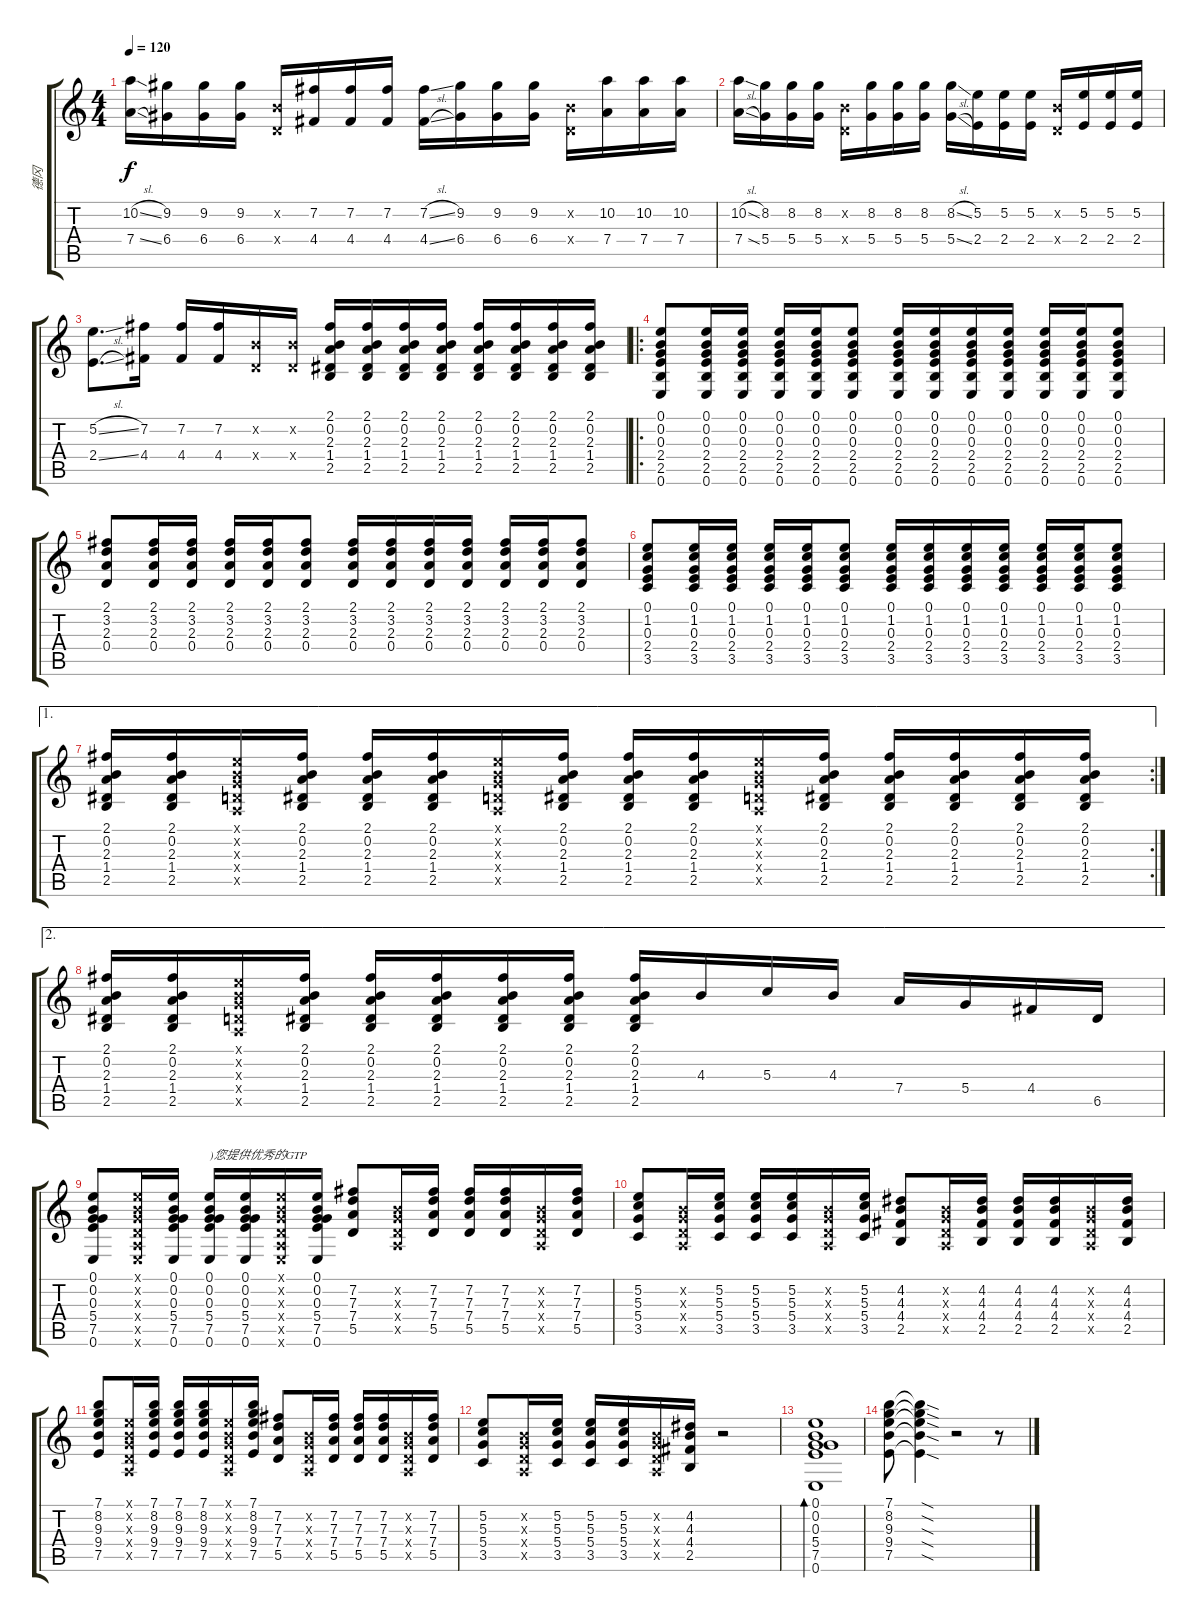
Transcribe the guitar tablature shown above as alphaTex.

\track ("德冈" "德冈") {instrument acousticguitarsteel}
\staff {score tabs}
\tuning (E4 B3 G3 D3 A2 E2) {hide}
\ts (4 4)
\tempo 120
\clef g2
\ks c
(10.2{sl} 7.4{sl}).16{dy f} (9.2 6.4).16 (9.2 6.4).16 (9.2 6.4).16 (0.2{x} 0.4{x}).16 (7.2 4.4).16 (7.2 4.4).16 (7.2 4.4).16 (7.2{sl} 4.4{sl}).16 (9.2 6.4).16 (9.2 6.4).16 (9.2 6.4).16 (0.2{x} 0.4{x}).16 (10.2 7.4).16 (10.2 7.4).16 (10.2 7.4).16 |
(10.2{sl} 7.4{sl}).16 (8.2 5.4).16 (8.2 5.4).16 (8.2 5.4).16 (0.2{x} 0.4{x}).16 (8.2 5.4).16 (8.2 5.4).16 (8.2 5.4).16 (8.2{sl} 5.4{sl}).16 (5.2 2.4).16 (5.2 2.4).16 (5.2 2.4).16 (0.2{x} 0.4{x}).16 (5.2 2.4).16 (5.2 2.4).16 (5.2 2.4).16 |
(5.2{sl} 2.4{sl}).8{d} (7.2 4.4).16 (7.2 4.4).16 (7.2 4.4).16 (0.2{x} 0.4{x}).16 (0.2{x} 0.4{x}).16 (2.1 0.2 2.3 1.4 2.5).16 (2.1 0.2 2.3 1.4 2.5).16 (2.1 0.2 2.3 1.4 2.5).16 (2.1 0.2 2.3 1.4 2.5).16 (2.1 0.2 2.3 1.4 2.5).16{volume 11} (2.1 0.2 2.3 1.4 2.5).16 (2.1 0.2 2.3 1.4 2.5).16 (2.1 0.2 2.3 1.4 2.5).16 |
\ro
(0.1 0.2 0.3 2.4 2.5 0.6).8 (0.1 0.2 0.3 2.4 2.5 0.6).16 (0.1 0.2 0.3 2.4 2.5 0.6).16 (0.1 0.2 0.3 2.4 2.5 0.6).16 (0.1 0.2 0.3 2.4 2.5 0.6).16 (0.1 0.2 0.3 2.4 2.5 0.6).8 (0.1 0.2 0.3 2.4 2.5 0.6).16 (0.1 0.2 0.3 2.4 2.5 0.6).16 (0.1 0.2 0.3 2.4 2.5 0.6).16 (0.1 0.2 0.3 2.4 2.5 0.6).16 (0.1 0.2 0.3 2.4 2.5 0.6).16 (0.1 0.2 0.3 2.4 2.5 0.6).16 (0.1 0.2 0.3 2.4 2.5 0.6).8 |
(2.1 3.2 2.3 0.4).8 (2.1 3.2 2.3 0.4).16 (2.1 3.2 2.3 0.4).16 (2.1 3.2 2.3 0.4).16 (2.1 3.2 2.3 0.4).16 (2.1 3.2 2.3 0.4).8 (2.1 3.2 2.3 0.4).16 (2.1 3.2 2.3 0.4).16 (2.1 3.2 2.3 0.4).16 (2.1 3.2 2.3 0.4).16 (2.1 3.2 2.3 0.4).16 (2.1 3.2 2.3 0.4).16 (2.1 3.2 2.3 0.4).8 |
(0.1 1.2 0.3 2.4 3.5).8 (0.1 1.2 0.3 2.4 3.5).16 (0.1 1.2 0.3 2.4 3.5).16 (0.1 1.2 0.3 2.4 3.5).16 (0.1 1.2 0.3 2.4 3.5).16 (0.1 1.2 0.3 2.4 3.5).8 (0.1 1.2 0.3 2.4 3.5).16 (0.1 1.2 0.3 2.4 3.5).16 (0.1 1.2 0.3 2.4 3.5).16 (0.1 1.2 0.3 2.4 3.5).16 (0.1 1.2 0.3 2.4 3.5).16 (0.1 1.2 0.3 2.4 3.5).16 (0.1 1.2 0.3 2.4 3.5).8 |
\ae 1
\rc 2
(2.1 0.2 2.3 1.4 2.5).16 (2.1 0.2 2.3 1.4 2.5).16 (0.1{x} 0.2{x} 0.3{x} 0.4{x} 0.5{x}).16 (2.1 0.2 2.3 1.4 2.5).16 (2.1 0.2 2.3 1.4 2.5).16 (2.1 0.2 2.3 1.4 2.5).16 (0.1{x} 0.2{x} 0.3{x} 0.4{x} 0.5{x}).16 (2.1 0.2 2.3 1.4 2.5).16 (2.1 0.2 2.3 1.4 2.5).16 (2.1 0.2 2.3 1.4 2.5).16 (0.1{x} 0.2{x} 0.3{x} 0.4{x} 0.5{x}).16 (2.1 0.2 2.3 1.4 2.5).16 (2.1 0.2 2.3 1.4 2.5).16 (2.1 0.2 2.3 1.4 2.5).16 (2.1 0.2 2.3 1.4 2.5).16 (2.1 0.2 2.3 1.4 2.5).16 |
\ae 2
(2.1 0.2 2.3 1.4 2.5).16 (2.1 0.2 2.3 1.4 2.5).16 (0.1{x} 0.2{x} 0.3{x} 0.4{x} 0.5{x}).16 (2.1 0.2 2.3 1.4 2.5).16 (2.1 0.2 2.3 1.4 2.5).16 (2.1 0.2 2.3 1.4 2.5).16 (2.1 0.2 2.3 1.4 2.5).16 (2.1 0.2 2.3 1.4 2.5).16 (2.1 0.2 2.3 1.4 2.5).16 4.3.16 5.3.16 4.3.16 7.4.16 5.4.16 4.4.16 6.5.16 |
(0.1 0.2 0.3 5.4 7.5 0.6).8 (0.1{x} 0.2{x} 0.3{x} 0.4{x} 0.5{x} 0.6{x}).16 (0.1 0.2 0.3 5.4 7.5 0.6).16 (0.1 0.2 0.3 5.4 7.5 0.6).16{txt ")您提供优秀的GTP"} (0.1 0.2 0.3 5.4 7.5 0.6).16 (0.1{x} 0.2{x} 0.3{x} 0.4{x} 0.5{x} 0.6{x}).16 (0.1 0.2 0.3 5.4 7.5 0.6).16 (7.2 7.3 7.4 5.5).8 (0.2{x} 0.3{x} 0.4{x} 0.5{x}).16 (7.2 7.3 7.4 5.5).16 (7.2 7.3 7.4 5.5).16 (7.2 7.3 7.4 5.5).16 (0.2{x} 0.3{x} 0.4{x} 0.5{x}).16 (7.2 7.3 7.4 5.5).16 |
(5.2 5.3 5.4 3.5).8 (0.2{x} 0.3{x} 0.4{x} 0.5{x}).16 (5.2 5.3 5.4 3.5).16 (5.2 5.3 5.4 3.5).16 (5.2 5.3 5.4 3.5).16 (0.2{x} 0.3{x} 0.4{x} 0.5{x}).16 (5.2 5.3 5.4 3.5).16 (4.2 4.3 4.4 2.5).8 (0.2{x} 0.3{x} 0.4{x} 0.5{x}).16 (4.2 4.3 4.4 2.5).16 (4.2 4.3 4.4 2.5).16 (4.2 4.3 4.4 2.5).16 (0.2{x} 0.3{x} 0.4{x} 0.5{x}).16 (4.2 4.3 4.4 2.5).16 |
(7.1 8.2 9.3 9.4 7.5).8 (0.1{x} 0.2{x} 0.3{x} 0.4{x} 0.5{x}).16 (7.1 8.2 9.3 9.4 7.5).16 (7.1 8.2 9.3 9.4 7.5).16 (7.1 8.2 9.3 9.4 7.5).16 (0.1{x} 0.2{x} 0.3{x} 0.4{x} 0.5{x}).16 (7.1 8.2 9.3 9.4 7.5).16 (7.2 7.3 7.4 5.5).8 (0.2{x} 0.3{x} 0.4{x} 0.5{x}).16 (7.2 7.3 7.4 5.5).16 (7.2 7.3 7.4 5.5).16 (7.2 7.3 7.4 5.5).16 (0.2{x} 0.3{x} 0.4{x} 0.5{x}).16 (7.2 7.3 7.4 5.5).16 |
(5.2 5.3 5.4 3.5).8 (0.2{x} 0.3{x} 0.4{x} 0.5{x}).16 (5.2 5.3 5.4 3.5).16 (5.2 5.3 5.4 3.5).16 (5.2 5.3 5.4 3.5).16 (0.2{x} 0.3{x} 0.4{x} 0.5{x}).16 (4.2 4.3 4.4 2.5).16 r.2 |
(0.1 0.2 0.3 5.4 7.5 0.6).1{bd 120} |
(7.1 8.2 9.3 9.4 7.5).8 (7.1{sod t} 8.2{sod t} 9.3{sod t} 9.4{sod t} 7.5{sod t}).4 r.2 r.8
